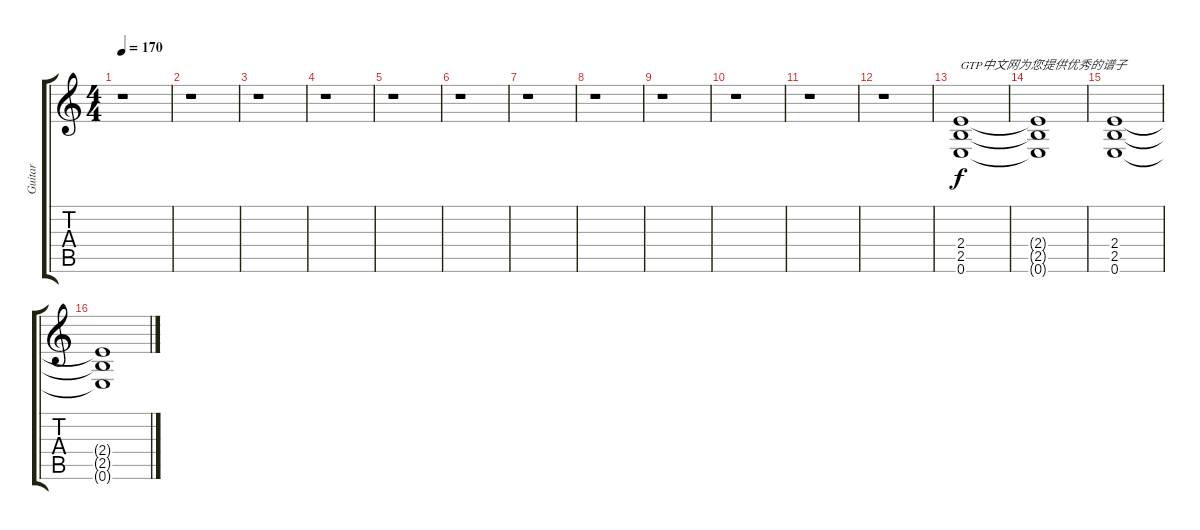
\track ("Guitar" "Guitar") {instrument overdrivenguitar}
\staff {score tabs}
\tuning (E4 B3 G3 D3 A2 E2) {hide}
\ts (4 4)
\tempo 170
\clef g2
\ks c
r.1{dy f instrument overdrivenguitar} |
r.1 |
r.1 |
r.1 |
r.1 |
r.1 |
r.1 |
r.1 |
r.1 |
r.1 |
r.1 |
r.1 |
(2.4 2.5 0.6).1{txt "GTP中文网为您提供优秀的谱子"} |
(2.4{t} 2.5{t} 0.6{t}).1 |
(2.4 2.5 0.6).1 |
(2.4{t} 2.5{t} 0.6{t}).1
